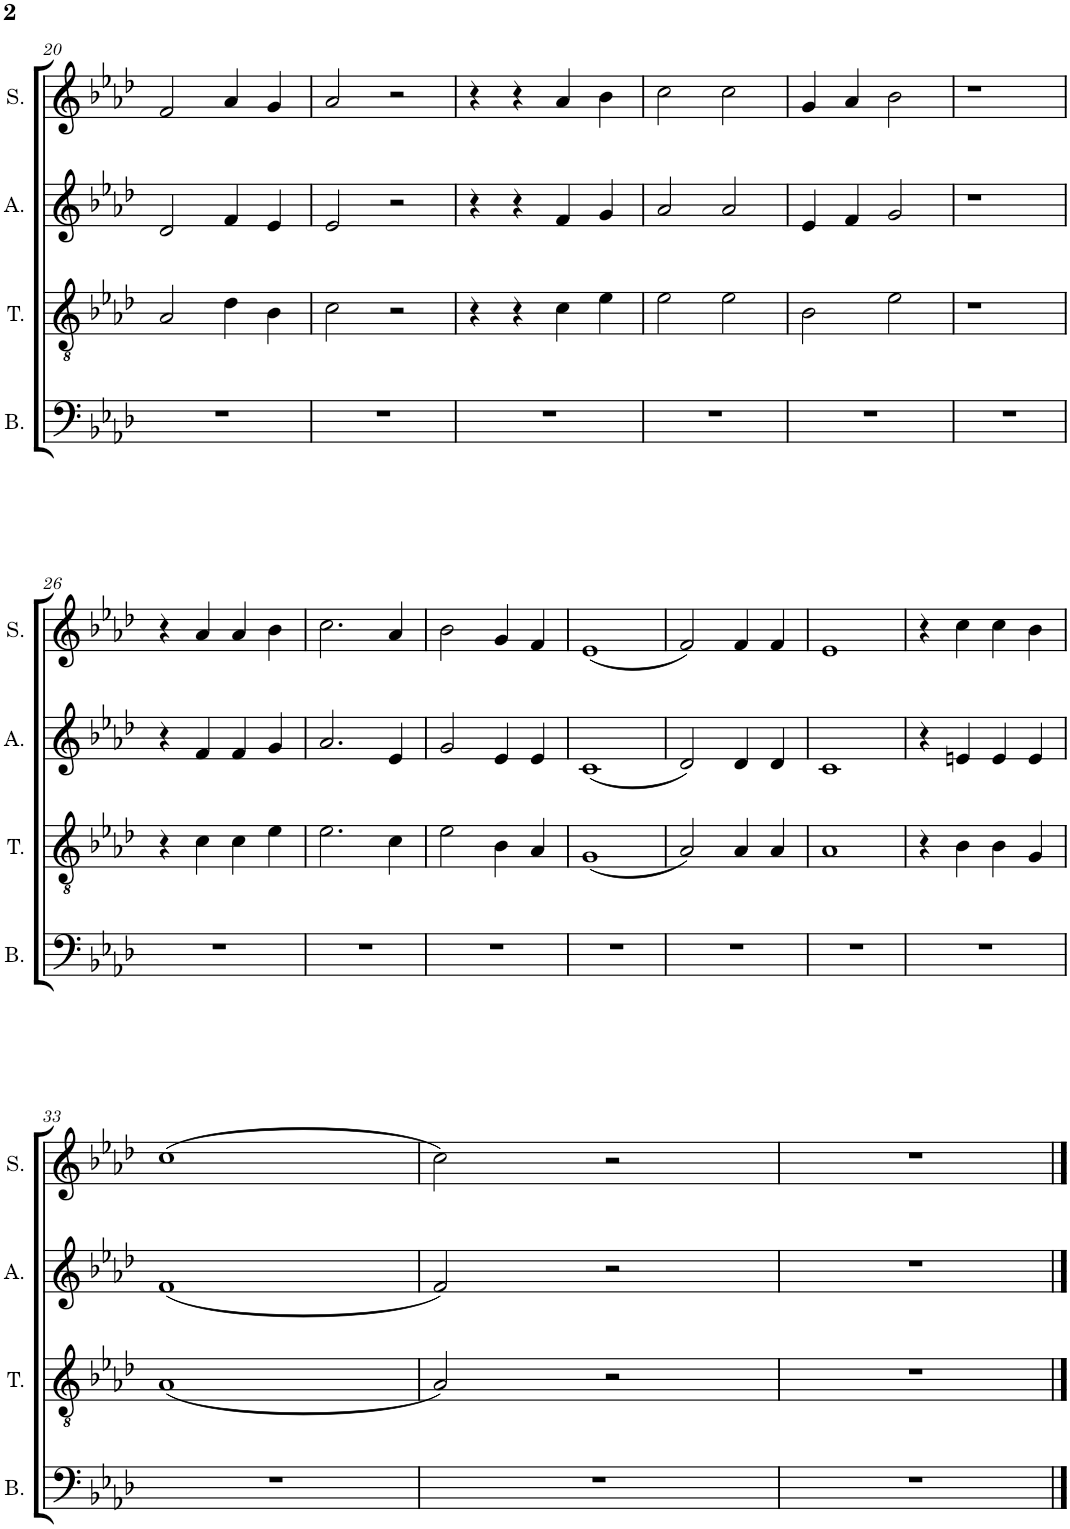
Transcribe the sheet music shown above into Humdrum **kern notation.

**kern	**kern	**kern	**kern
*part4	*part3	*part2	*part1
*staff4	*staff3	*staff2	*staff1
*I"Bass	*I"Tenor	*I"Alto	*I"Soprano
*I'B.	*I'T.	*I'A.	*I'S.
!!LO:PB:g=z
*clefF4	*clefGv2	*clefG2	*clefG2
*k[b-e-a-d-]	*k[b-e-a-d-]	*k[b-e-a-d-]	*k[b-e-a-d-]
*M4/4	*M4/4	*M4/4	*M4/4
=20	=20	=20	=20
1r	2A-/	2d-/	2f/
.	4d-\	4f/	4a-/
.	4B-\	4e-/	4g/
=21	=21	=21	=21
1r	2c\	2e-/	2a-/
.	2r	2r	2r
=22	=22	=22	=22
1r	4r	4r	4r
.	4r	4r	4r
.	4c\	4f/	4a-/
.	4e-\	4g/	4b-\
=23	=23	=23	=23
1r	2e-\	2a-/	2cc\
.	2e-\	2a-/	2cc\
=24	=24	=24	=24
1r	2B-\	4e-/	4g/
.	.	4f/	4a-/
.	2e-\	2g/	2b-\
=25	=25	=25	=25
1r	1r	1r	1r
!!LO:LB:g=z
=26	=26	=26	=26
1r	4r	4r	4r
.	4c\	4f/	4a-/
.	4c\	4f/	4a-/
.	4e-\	4g/	4b-\
=27	=27	=27	=27
1r	2.e-\	2.a-/	2.cc\
.	4c\	4e-/	4a-/
=28	=28	=28	=28
1r	2e-\	2g/	2b-\
.	4B-\	4e-/	4g/
.	4A-/	4e-/	4f/
=29	=29	=29	=29
1r	(1G	(1c	(1e-
=30	=30	=30	=30
1r	2A-/)	2d-/)	2f/)
.	4A-/	4d-/	4f/
.	4A-/	4d-/	4f/
=31	=31	=31	=31
1r	1A-	1c	1e-
=32	=32	=32	=32
1r	4r	4r	4r
.	4B-\	4en/	4cc\
.	4B-\	4e/	4cc\
.	4G/	4e/	4b-\
!!LO:LB:g=z
=33	=33	=33	=33
1r	(1A-	(1f	(1cc
=34	=34	=34	=34
1r	2A-/)	2f/)	2cc\)
.	2r	2r	2r
=35	=35	=35	=35
1r	1r	1r	1r
==	==	==	==
*-	*-	*-	*-
